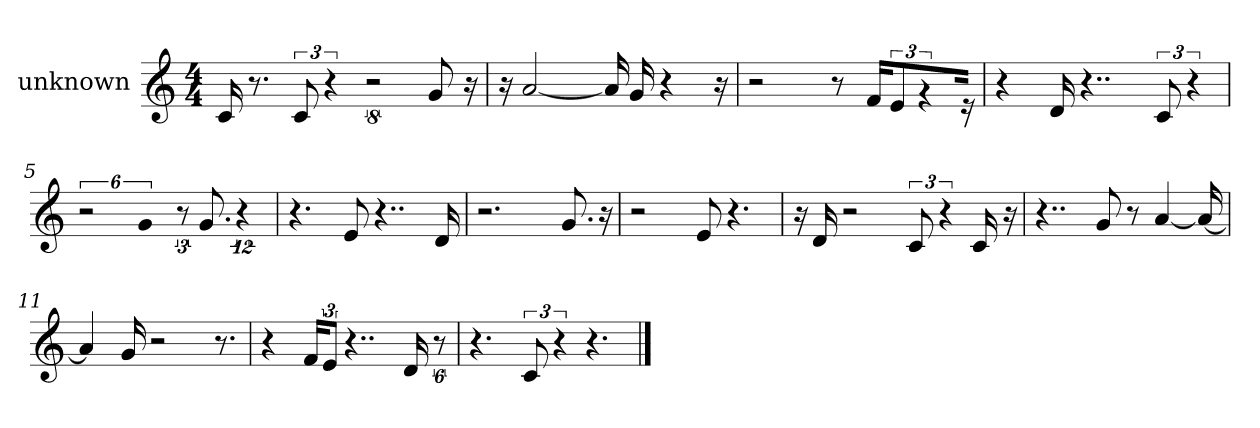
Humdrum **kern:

**kern
*part1
*staff1
*I"unknown
*clefG2
*M4/4
*MM140
=1
16c
8.r
12c
6r
16%5r
8g
16r
=2
16r
[2a
16a]
16g
4r
16r
=3
2r
8r
16f/KL
12e/J
6r
16r
=4
4r
16d
4..r
12c
6r
=5
12%5r
12g
12r
8.g
48%11r
=6
4.r
8e
4..r
16d
=7
2.r
8.g
16r
=8
2r
8e
4.r
=9
16r
16d
2r
12c
6r
16c
16r
=10
4..r
8g
8r
[4a
16a_
=11
4a]
16g
2r
8.r
=12
4r
16f/KL
12e/J
4..r
16d
48%5r
=13
4.r
12c
6r
4.r
==
*-
